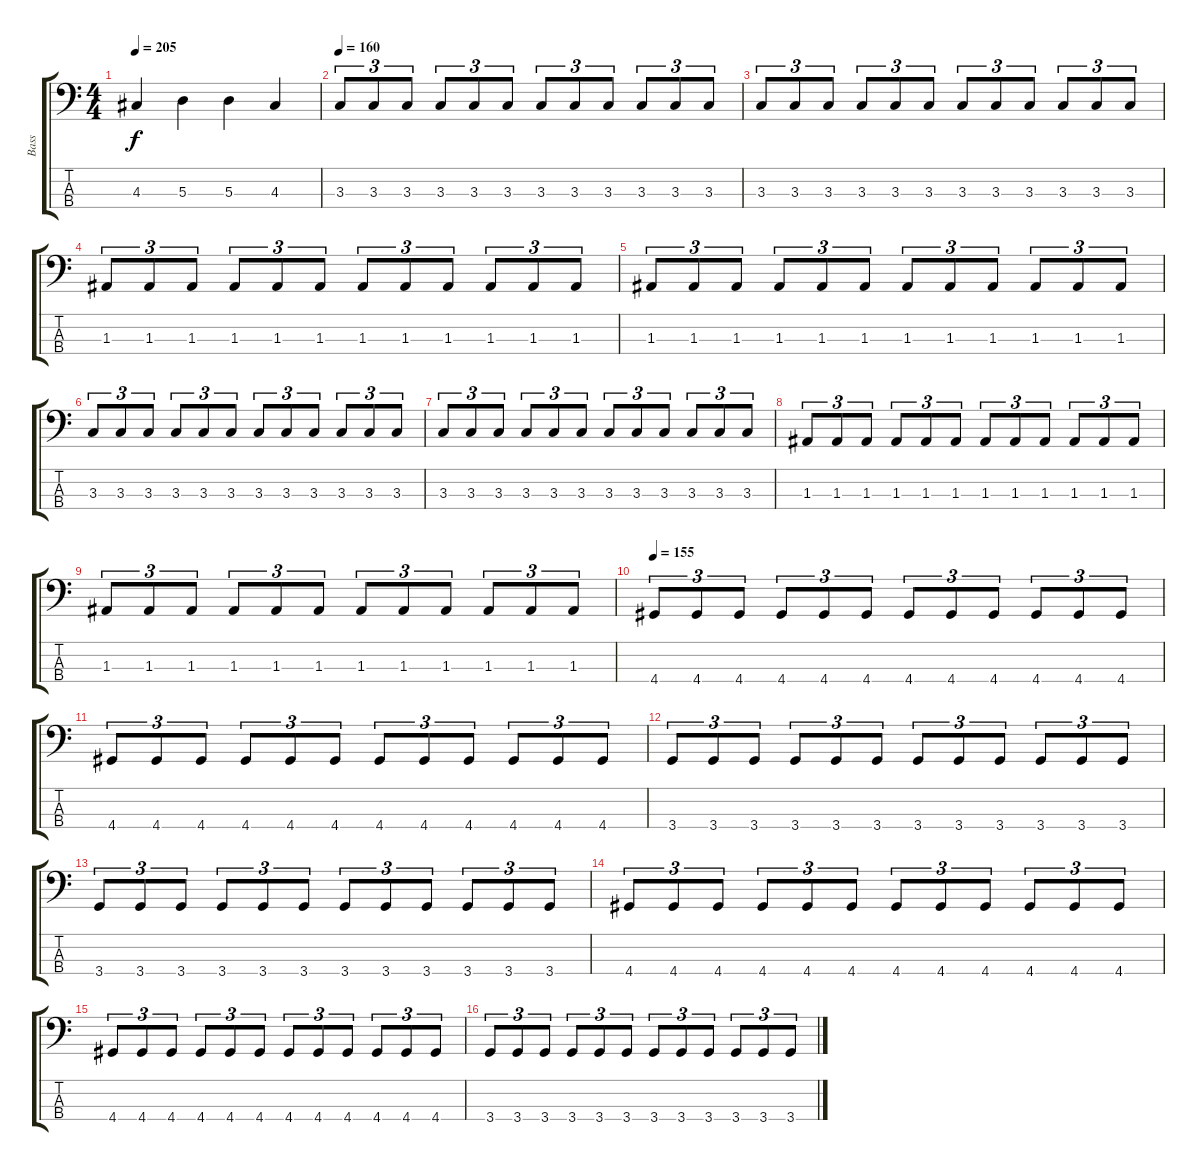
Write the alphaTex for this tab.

\track ("Bass" "Bass") {instrument electricbassfinger}
\staff {score tabs}
\tuning (G2 D2 A1 E1) {hide}
\ts (4 4)
\tempo 205
\clef f4
\ks c
4.3.4{dy f} 5.3.4 5.3.4 4.3.4 |
\tempo 160
3.3.8{tu (3 2)} 3.3.8{tu (3 2)} 3.3.8{tu (3 2)} 3.3.8{tu (3 2)} 3.3.8{tu (3 2)} 3.3.8{tu (3 2)} 3.3.8{tu (3 2)} 3.3.8{tu (3 2)} 3.3.8{tu (3 2)} 3.3.8{tu (3 2)} 3.3.8{tu (3 2)} 3.3.8{tu (3 2)} |
3.3.8{tu (3 2)} 3.3.8{tu (3 2)} 3.3.8{tu (3 2)} 3.3.8{tu (3 2)} 3.3.8{tu (3 2)} 3.3.8{tu (3 2)} 3.3.8{tu (3 2)} 3.3.8{tu (3 2)} 3.3.8{tu (3 2)} 3.3.8{tu (3 2)} 3.3.8{tu (3 2)} 3.3.8{tu (3 2)} |
1.3.8{tu (3 2)} 1.3.8{tu (3 2)} 1.3.8{tu (3 2)} 1.3.8{tu (3 2)} 1.3.8{tu (3 2)} 1.3.8{tu (3 2)} 1.3.8{tu (3 2)} 1.3.8{tu (3 2)} 1.3.8{tu (3 2)} 1.3.8{tu (3 2)} 1.3.8{tu (3 2)} 1.3.8{tu (3 2)} |
1.3.8{tu (3 2)} 1.3.8{tu (3 2)} 1.3.8{tu (3 2)} 1.3.8{tu (3 2)} 1.3.8{tu (3 2)} 1.3.8{tu (3 2)} 1.3.8{tu (3 2)} 1.3.8{tu (3 2)} 1.3.8{tu (3 2)} 1.3.8{tu (3 2)} 1.3.8{tu (3 2)} 1.3.8{tu (3 2)} |
3.3.8{tu (3 2)} 3.3.8{tu (3 2)} 3.3.8{tu (3 2)} 3.3.8{tu (3 2)} 3.3.8{tu (3 2)} 3.3.8{tu (3 2)} 3.3.8{tu (3 2)} 3.3.8{tu (3 2)} 3.3.8{tu (3 2)} 3.3.8{tu (3 2)} 3.3.8{tu (3 2)} 3.3.8{tu (3 2)} |
3.3.8{tu (3 2)} 3.3.8{tu (3 2)} 3.3.8{tu (3 2)} 3.3.8{tu (3 2)} 3.3.8{tu (3 2)} 3.3.8{tu (3 2)} 3.3.8{tu (3 2)} 3.3.8{tu (3 2)} 3.3.8{tu (3 2)} 3.3.8{tu (3 2)} 3.3.8{tu (3 2)} 3.3.8{tu (3 2)} |
1.3.8{tu (3 2)} 1.3.8{tu (3 2)} 1.3.8{tu (3 2)} 1.3.8{tu (3 2)} 1.3.8{tu (3 2)} 1.3.8{tu (3 2)} 1.3.8{tu (3 2)} 1.3.8{tu (3 2)} 1.3.8{tu (3 2)} 1.3.8{tu (3 2)} 1.3.8{tu (3 2)} 1.3.8{tu (3 2)} |
1.3.8{tu (3 2)} 1.3.8{tu (3 2)} 1.3.8{tu (3 2)} 1.3.8{tu (3 2)} 1.3.8{tu (3 2)} 1.3.8{tu (3 2)} 1.3.8{tu (3 2)} 1.3.8{tu (3 2)} 1.3.8{tu (3 2)} 1.3.8{tu (3 2)} 1.3.8{tu (3 2)} 1.3.8{tu (3 2)} |
\tempo 155
4.4.8{tu (3 2)} 4.4.8{tu (3 2)} 4.4.8{tu (3 2)} 4.4.8{tu (3 2)} 4.4.8{tu (3 2)} 4.4.8{tu (3 2)} 4.4.8{tu (3 2)} 4.4.8{tu (3 2)} 4.4.8{tu (3 2)} 4.4.8{tu (3 2)} 4.4.8{tu (3 2)} 4.4.8{tu (3 2)} |
4.4.8{tu (3 2)} 4.4.8{tu (3 2)} 4.4.8{tu (3 2)} 4.4.8{tu (3 2)} 4.4.8{tu (3 2)} 4.4.8{tu (3 2)} 4.4.8{tu (3 2)} 4.4.8{tu (3 2)} 4.4.8{tu (3 2)} 4.4.8{tu (3 2)} 4.4.8{tu (3 2)} 4.4.8{tu (3 2)} |
3.4.8{tu (3 2)} 3.4.8{tu (3 2)} 3.4.8{tu (3 2)} 3.4.8{tu (3 2)} 3.4.8{tu (3 2)} 3.4.8{tu (3 2)} 3.4.8{tu (3 2)} 3.4.8{tu (3 2)} 3.4.8{tu (3 2)} 3.4.8{tu (3 2)} 3.4.8{tu (3 2)} 3.4.8{tu (3 2)} |
3.4.8{tu (3 2)} 3.4.8{tu (3 2)} 3.4.8{tu (3 2)} 3.4.8{tu (3 2)} 3.4.8{tu (3 2)} 3.4.8{tu (3 2)} 3.4.8{tu (3 2)} 3.4.8{tu (3 2)} 3.4.8{tu (3 2)} 3.4.8{tu (3 2)} 3.4.8{tu (3 2)} 3.4.8{tu (3 2)} |
4.4.8{tu (3 2)} 4.4.8{tu (3 2)} 4.4.8{tu (3 2)} 4.4.8{tu (3 2)} 4.4.8{tu (3 2)} 4.4.8{tu (3 2)} 4.4.8{tu (3 2)} 4.4.8{tu (3 2)} 4.4.8{tu (3 2)} 4.4.8{tu (3 2)} 4.4.8{tu (3 2)} 4.4.8{tu (3 2)} |
4.4.8{tu (3 2)} 4.4.8{tu (3 2)} 4.4.8{tu (3 2)} 4.4.8{tu (3 2)} 4.4.8{tu (3 2)} 4.4.8{tu (3 2)} 4.4.8{tu (3 2)} 4.4.8{tu (3 2)} 4.4.8{tu (3 2)} 4.4.8{tu (3 2)} 4.4.8{tu (3 2)} 4.4.8{tu (3 2)} |
3.4.8{tu (3 2)} 3.4.8{tu (3 2)} 3.4.8{tu (3 2)} 3.4.8{tu (3 2)} 3.4.8{tu (3 2)} 3.4.8{tu (3 2)} 3.4.8{tu (3 2)} 3.4.8{tu (3 2)} 3.4.8{tu (3 2)} 3.4.8{tu (3 2)} 3.4.8{tu (3 2)} 3.4.8{tu (3 2)}
